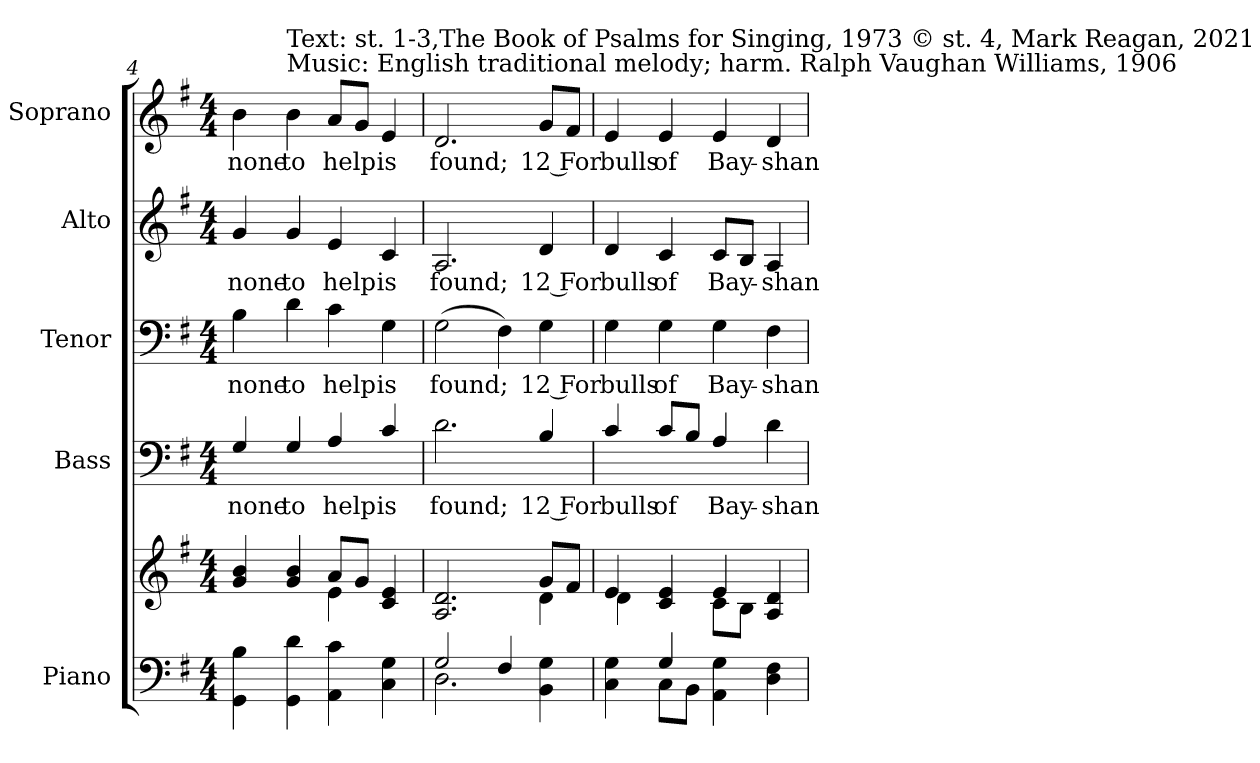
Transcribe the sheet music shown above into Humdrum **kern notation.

**kern	**kern	**kern	**text	**kern	**text	**kern	**text	**kern	**text
*part5	*part5	*part4	*part4	*part3	*part3	*part2	*part2	*part1	*part1
*staff6	*staff5	*staff4	*staff4	*staff3	*staff3	*staff2	*staff2	*staff1	*staff1
*I"Piano	*	*I"Bass	*	*I"Tenor	*	*I"Alto	*	*I"Soprano	*
*clefF4	*clefG2	*clefF4	*	*clefF4	*	*clefG2	*	*clefG2	*
*	*	*ITrd7c12	*	*	*	*	*	*	*
*k[f#]	*k[f#]	*k[f#]	*	*k[f#]	*	*k[f#]	*	*k[f#]	*
*G:	*G:	*G:	*	*G:	*	*G:	*	*G:	*
*M4/4	*M4/4	*M4/4	*	*M4/4	*	*M4/4	*	*M4/4	*
=4	=4	=4	=4	=4	=4	=4	=4	=4	=4
*	*^	*	*	*	*	*	*	*	*
!	!	!	!	!LO:LY:b:color=#000000	!	!	!	!	!	!
!	!	!	!	!	!	!LO:LY:b:color=#000000	!	!	!	!
!	!	!	!	!	!	!	!	!LO:LY:b:color=#000000	!	!
!	!	!	!	!	!	!	!	!	!	!LO:LY:b:color=#000000
4GGi\ 4Bi	4gi/ 4bi	2ryy	4GGi/	none	4Bi\	none	4gi/	none	4bi\	none
!	!	!	!	!LO:LY:b:color=#000000	!	!	!	!	!	!
!	!	!	!	!	!	!LO:LY:b:color=#000000	!	!	!	!
!	!	!	!	!	!	!	!	!LO:LY:b:color=#000000	!	!
!	!	!	!	!	!	!	!	!	!LO:TX:a:t=Music&colon; English traditional melody; harm. Ralph Vaughan Williams, 1906	!
!	!	!	!	!	!	!	!	!	!LO:TX:t=Text&colon; st. 1-3,The Book of Psalms for Singing, 1973 © st. 4, Mark Reagan, 2021	!
!	!	!	!	!	!	!	!	!	!	!LO:LY:b:color=#000000
4GGi\ 4di	4gi/ 4bi	.	4GGi/	to	4di\	to	4gi/	to	4bi\	to
!	!	!	!	!LO:LY:b:color=#000000	!	!	!	!	!	!
!	!	!	!	!	!	!LO:LY:b:color=#000000	!	!	!	!
!	!	!	!	!	!	!	!	!LO:LY:b:color=#000000	!	!
!	!	!	!	!	!	!	!	!	!	!LO:LY:b:color=#000000
4AAi\ 4ci	8ai/L	4ei\	4AAi/	help	4ci\	help	4ei/	help	8ai/L	help
.	8gi/J	.	.	.	.	.	.	.	8gi/J	.
!	!	!	!	!LO:LY:b:color=#000000	!	!	!	!	!	!
!	!	!	!	!	!	!LO:LY:b:color=#000000	!	!	!	!
!	!	!	!	!	!	!	!	!LO:LY:b:color=#000000	!	!
!	!	!	!	!	!	!	!	!	!	!LO:LY:b:color=#000000
4Ci\ 4Gi	4ci/ 4ei	4ryy	4Ci/	is	4Gi\	is	4ci/	is	4ei/	is
=5	=5	=5	=5	=5	=5	=5	=5	=5	=5	=5
*^	*	*	*	*	*	*	*	*	*	*
!	!	!	!	!	!LO:LY:b:color=#000000	!	!	!	!	!	!
!	!	!	!	!	!	!	!LO:LY:b:color=#000000	!	!	!	!
!	!	!	!	!	!	!	!	!	!LO:LY:b:color=#000000	!	!
!	!	!	!	!	!	!	!	!	!	!	!LO:LY:b:color=#000000
2Gi/	2.Di\	2.Ai/ 2.di	2ryy	2.Di\	found;	(2Gi\	found;	2.Ai/	found;	2.di/	found;
4F#i/	.	.	4ryy	.	.	4F#i\)	.	.	.	.	.
!	!	!	!	!	!LO:LY:b:color=#000000	!	!	!	!	!	!
!	!	!	!	!	!	!	!LO:LY:b:color=#000000	!	!	!	!
!	!	!	!	!	!	!	!	!	!LO:LY:b:color=#000000	!	!
!	!	!	!	!	!	!	!	!	!	!	!LO:LY:b:color=#000000
4BBi\ 4Gi	4ryy	8gi/L	4di\	4BBi/	12 For	4Gi\	12 For	4di/	12 For	8gi/L	12 For
.	.	8f#i/J	.	.	.	.	.	.	.	8f#i/J	.
=6	=6	=6	=6	=6	=6	=6	=6	=6	=6	=6	=6
!	!	!	!	!	!LO:LY:b:color=#000000	!	!	!	!	!	!
!	!	!	!	!	!	!	!LO:LY:b:color=#000000	!	!	!	!
!	!	!	!	!	!	!	!	!	!LO:LY:b:color=#000000	!	!
!	!	!	!	!	!	!	!	!	!	!	!LO:LY:b:color=#000000
4Ci\ 4Gi	4ryy	4ei/	4di\	4Ci/	bulls	4Gi\	bulls	4di/	bulls	4ei/	bulls
!	!	!	!	!	!LO:LY:b:color=#000000	!	!	!	!	!	!
!	!	!	!	!	!	!	!LO:LY:b:color=#000000	!	!	!	!
!	!	!	!	!	!	!	!	!	!LO:LY:b:color=#000000	!	!
!	!	!	!	!	!	!	!	!	!	!	!LO:LY:b:color=#000000
4Gi/	8Ci\L	4ci/ 4ei	4ryy	8Ci/L	of	4Gi\	of	4ci/	of	4ei/	of
.	8BBi\J	.	.	8BBi/J	.	.	.	.	.	.	.
!	!	!	!	!	!LO:LY:b:color=#000000	!	!	!	!	!	!
!	!	!	!	!	!	!	!LO:LY:b:color=#000000	!	!	!	!
!	!	!	!	!	!	!	!	!	!LO:LY:b:color=#000000	!	!
!	!	!	!	!	!	!	!	!	!	!	!LO:LY:b:color=#000000
4AAi\ 4Gi	2ryy	4ei/	8ci\L	4AAi/	Bay-	4Gi\	Bay-	8ci/L	Bay-	4ei/	Bay-
.	.	.	8Bi\J	.	.	.	.	8Bi/J	.	.	.
!	!	!	!	!	!LO:LY:b:color=#000000	!	!	!	!	!	!
!	!	!	!	!	!	!	!LO:LY:b:color=#000000	!	!	!	!
!	!	!	!	!	!	!	!	!	!LO:LY:b:color=#000000	!	!
!	!	!	!	!	!	!	!	!	!	!	!LO:LY:b:color=#000000
4Di\ 4F#i	.	4Ai/ 4di	4ryy	4Di\	-shan	4F#i\	-shan	4Ai/	-shan	4di/	-shan
*v	*v	*	*	*	*	*	*	*	*	*	*
*	*v	*v	*	*	*	*	*	*	*	*
=	=	=	=	=	=	=	=	=	=
*-	*-	*-	*-	*-	*-	*-	*-	*-	*-
